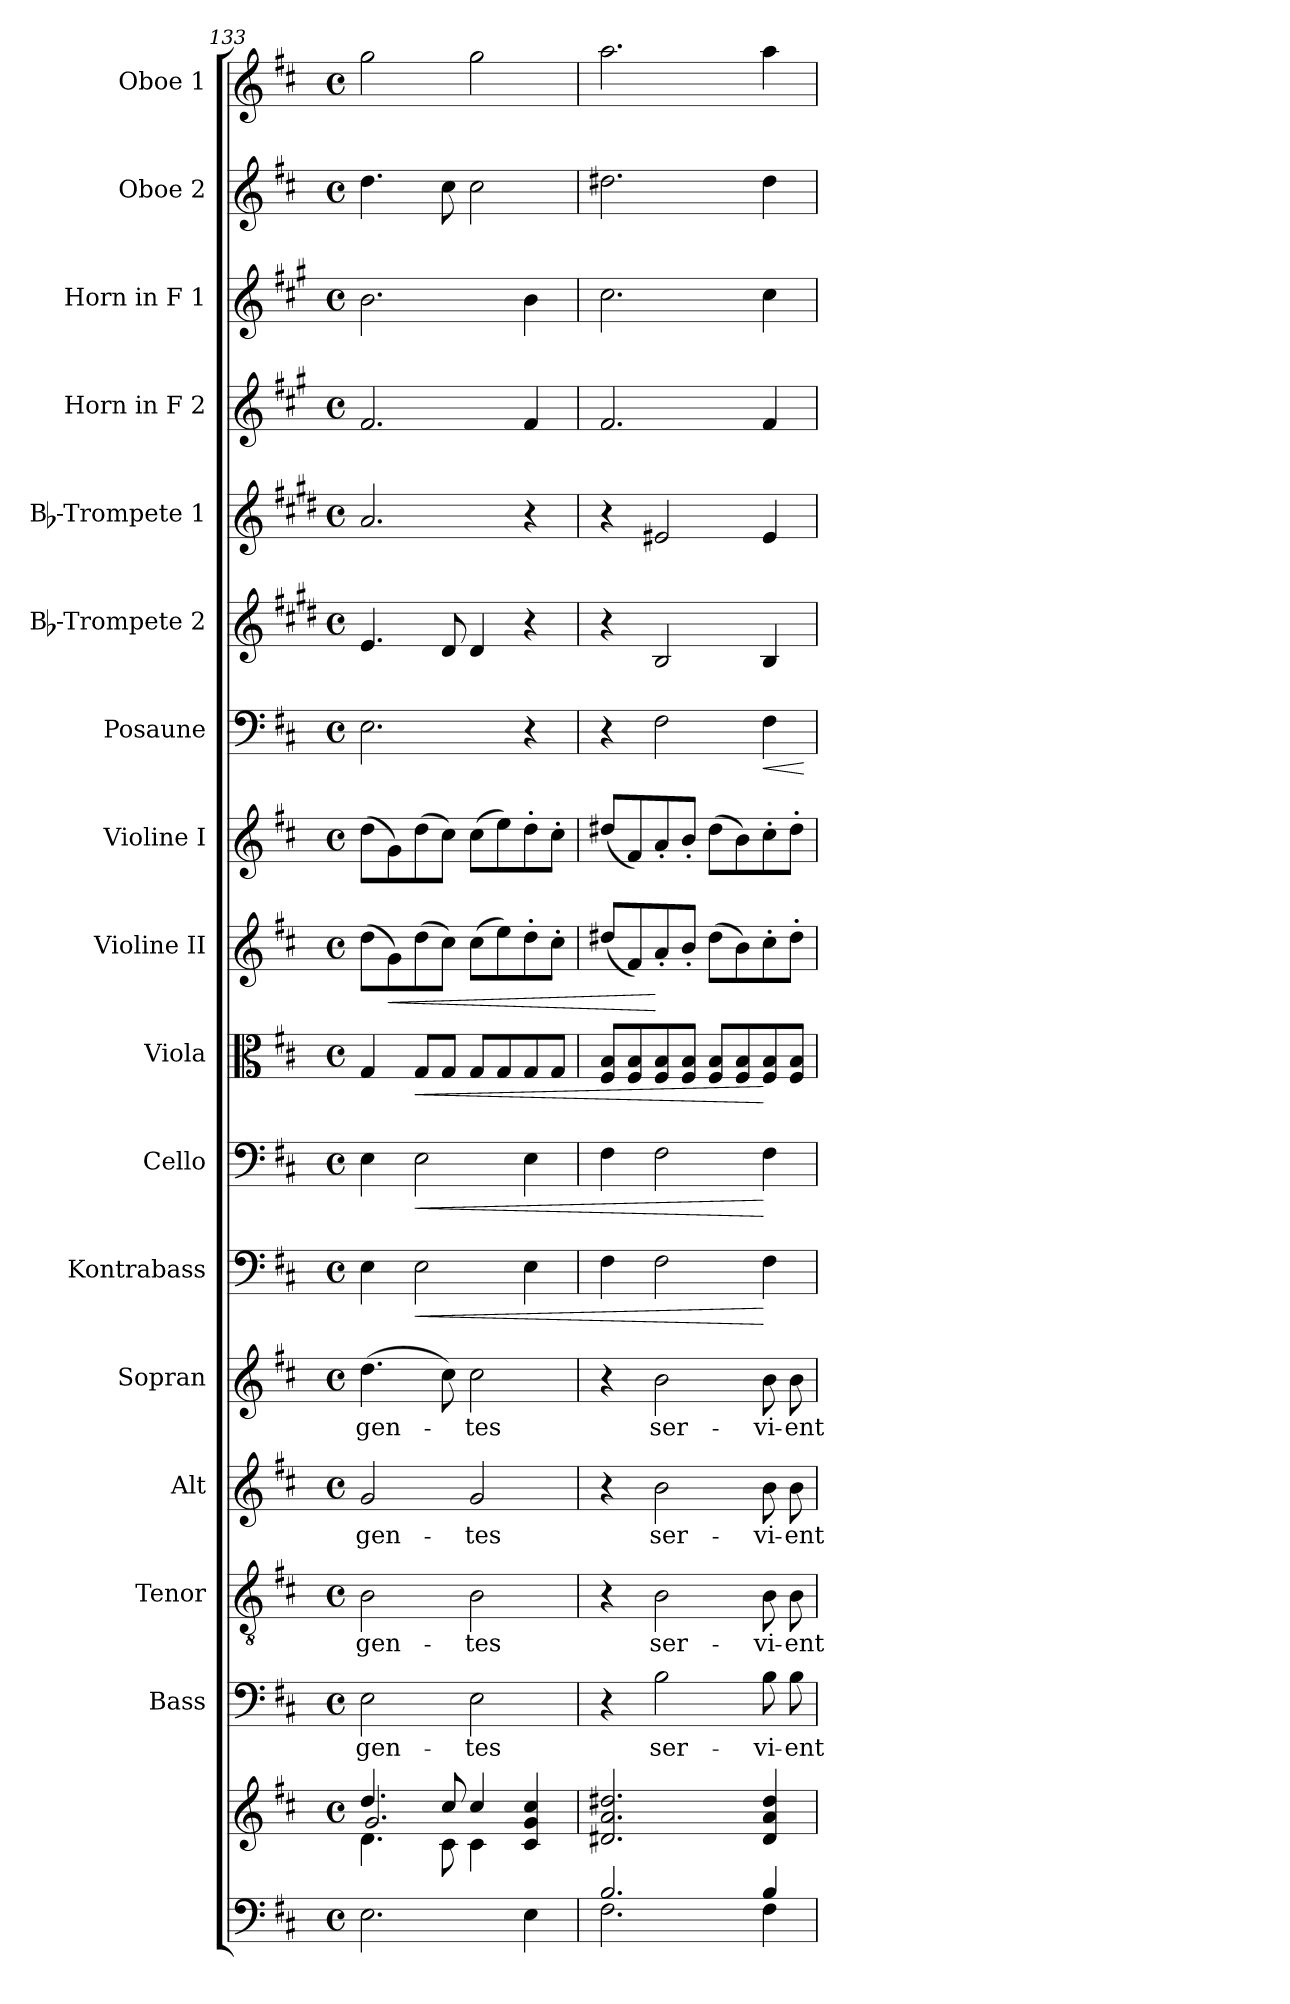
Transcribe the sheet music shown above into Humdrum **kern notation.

**kern	**kern	**kern	**text	**kern	**text	**kern	**text	**kern	**text	**kern	**dynam	**kern	**dynam	**kern	**dynam	**kern	**dynam	**kern	**kern	**dynam	**kern	**kern	**kern	**kern	**kern	**kern
*part17	*part17	*part16	*part16	*part15	*part15	*part14	*part14	*part13	*part13	*part12	*part12	*part11	*part11	*part10	*part10	*part9	*part9	*part8	*part7	*part7	*part6	*part5	*part4	*part3	*part2	*part1
*staff18	*staff17	*staff16	*staff16	*staff15	*staff15	*staff14	*staff14	*staff13	*staff13	*staff12	*staff12	*staff11	*staff11	*staff10	*staff10	*staff9	*staff9	*staff8	*staff7	*staff7	*staff6	*staff5	*staff4	*staff3	*staff2	*staff1
*	*	*I"Bass	*	*I"Tenor	*	*I"Alt	*	*I"Sopran	*	*I"Kontrabass	*	*I"Cello	*	*I"Viola	*	*I"Violine II	*	*I"Violine I	*I"Posaune	*	*I"Bb-Trompete 2	*I"Bb-Trompete 1	*I"Horn in F 2	*I"Horn in F 1	*I"Oboe 2	*I"Oboe 1
*	*	*I'B.	*	*I'T.	*	*I'A.	*	*I'S.	*	*I'Kb.	*	*	*	*I'Vla.	*	*I'Vl. II	*	*I'Vl. I	*I'Pos.	*	*I'Bb Trp. 2	*I'Bb Trp. 1	*	*	*I'Ob. 2	*I'Ob. 1
*clefF4	*clefG2	*clefF4	*	*clefGv2	*	*clefG2	*	*clefG2	*	*clefF4	*	*clefF4	*	*clefC3	*	*clefG2	*	*clefG2	*clefF4	*	*clefG2	*clefG2	*clefG2	*clefG2	*clefG2	*clefG2
*	*	*	*	*	*	*	*	*	*	*ITrd7c12	*	*	*	*	*	*	*	*	*	*	*ITrd1c2	*ITrd1c2	*ITrd4c7	*ITrd4c7	*	*
*k[f#c#]	*k[f#c#]	*k[f#c#]	*	*k[f#c#]	*	*k[f#c#]	*	*k[f#c#]	*	*k[f#c#]	*	*k[f#c#]	*	*k[f#c#]	*	*k[f#c#]	*	*k[f#c#]	*k[f#c#]	*	*k[f#c#]	*k[f#c#]	*k[f#c#]	*k[f#c#]	*k[f#c#]	*k[f#c#]
*D:	*D:	*D:	*	*D:	*	*D:	*	*D:	*	*D:	*	*D:	*	*D:	*	*D:	*	*D:	*D:	*	*D:	*D:	*D:	*D:	*D:	*D:
*M4/4	*M4/4	*M4/4	*	*M4/4	*	*M4/4	*	*M4/4	*	*M4/4	*	*M4/4	*	*M4/4	*	*M4/4	*	*M4/4	*M4/4	*	*M4/4	*M4/4	*M4/4	*M4/4	*M4/4	*M4/4
*met(c)	*met(c)	*met(c)	*	*met(c)	*	*met(c)	*	*met(c)	*	*met(c)	*	*met(c)	*	*met(c)	*	*met(c)	*	*met(c)	*met(c)	*	*met(c)	*met(c)	*met(c)	*met(c)	*met(c)	*met(c)
=133	=133	=133	=133	=133	=133	=133	=133	=133	=133	=133	=133	=133	=133	=133	=133	=133	=133	=133	=133	=133	=133	=133	=133	=133	=133	=133
*	*^	*	*	*	*	*	*	*	*	*	*	*	*	*	*	*	*	*	*	*	*	*	*	*	*	*
*	*	*^	*	*	*	*	*	*	*	*	*	*	*	*	*	*	*	*	*	*	*	*	*	*	*	*	*
!	!	!	!	!	!LO:LY:b	!	!LO:LY:b	!	!LO:LY:b	!	!LO:LY:b	!	!	!	!	!	!	!	!	!	!	!	!	!	!	!	!	!
2.E\	4.dd/	4.d\	2.g/	2E\	gen-	2B\	gen-	2g/	gen-	(>4.dd\	gen-	4EE\	.	4E\	.	4G/	.	(>8dd\L	.	(>8dd\L	2.E\	.	4.d/	2.g/	2.B/	2.e\	4.dd\	2gg\
!	!	!	!	!	!	!	!	!	!	!	!	!	!	!	!	!	!	!	!LO:HP:b	!	!	!	!	!	!	!	!	!
.	.	.	.	.	.	.	.	.	.	.	.	.	.	.	.	.	.	8g\)	<	8g\)	.	.	.	.	.	.	.	.
!	!	!	!	!	!	!	!	!	!	!	!	!	!LO:HP:b	!	!LO:HP:b	!	!LO:HP:b	!	!	!	!	!	!	!	!	!	!	!
.	.	.	.	.	.	.	.	.	.	.	.	2EE\	<	2E\	<	8G/L	<	(>8dd\	.	(>8dd\	.	.	.	.	.	.	.	.
.	8cc#/	8c#\	.	.	.	.	.	.	.	8cc#\)	.	.	.	.	.	8G/J	.	8cc#\J)	.	8cc#\J)	.	.	8c#/	.	.	.	8cc#\	.
!	!	!	!	!	!LO:LY:b	!	!LO:LY:b	!	!LO:LY:b	!	!LO:LY:b	!	!	!	!	!	!	!	!	!	!	!	!	!	!	!	!	!
.	4cc#/	4c#\	.	2E\	-tes	2B\	-tes	2g/	-tes	2cc#\	-tes	.	.	.	.	8G/L	.	(>8cc#\L	.	(>8cc#\L	.	.	4c#/	.	.	.	2cc#\	2gg\
.	.	.	.	.	.	.	.	.	.	.	.	.	.	.	.	8G/	.	8ee\)	.	8ee\)	.	.	.	.	.	.	.	.
4E\	4c#/ 4g/ 4cc#/	4ryy	4ryy	.	.	.	.	.	.	.	.	4EE\	.	4E\	.	8G/	.	8dd'>\	.	8dd'>\	4r	.	4r	4r	4B/	4e\	.	.
.	.	.	.	.	.	.	.	.	.	.	.	.	.	.	.	8G/J	.	8cc#'>\J	.	8cc#'>\J	.	.	.	.	.	.	.	.
*	*v	*v	*v	*	*	*	*	*	*	*	*	*	*	*	*	*	*	*	*	*	*	*	*	*	*	*	*	*
=134	=134	=134	=134	=134	=134	=134	=134	=134	=134	=134	=134	=134	=134	=134	=134	=134	=134	=134	=134	=134	=134	=134	=134	=134	=134	=134
*^	*	*	*	*	*	*	*	*	*	*	*	*	*	*	*	*	*	*	*	*	*	*	*	*	*	*
2.B/	2.F#\	2.d#X/ 2.a/ 2.dd#X/	4r	.	4r	.	4r	.	4r	.	4FF#\	.	4F#\	.	8F#/ 8B/L	.	(<8dd#X/L	.	(<8dd#X/L	4r	.	4r	4r	2.B/	2.f#\	2.dd#X\	2.aa\
.	.	.	.	.	.	.	.	.	.	.	.	.	.	.	8F#/ 8B/	.	8f#/)	.	8f#/)	.	.	.	.	.	.	.	.
!	!	!	!	!LO:LY:b	!	!LO:LY:b	!	!LO:LY:b	!	!LO:LY:b	!	!	!	!	!	!	!	!	!	!	!	!	!	!	!	!	!
.	.	.	2B\	ser-	2B\	ser-	2b\	ser-	2b\	ser-	2FF#\	.	2F#\	.	8F#/ 8B/	.	8a'</	[	8a'</	2F#\	.	2A/	2d#X/	.	.	.	.
.	.	.	.	.	.	.	.	.	.	.	.	.	.	.	8F#/ 8B/J	.	8b'</J	.	8b'</J	.	.	.	.	.	.	.	.
.	.	.	.	.	.	.	.	.	.	.	.	.	.	.	8F#/ 8B/L	.	(>8dd#\L	.	(>8dd#\L	.	.	.	.	.	.	.	.
.	.	.	.	.	.	.	.	.	.	.	.	.	.	.	8F#/ 8B/	.	8b\)	.	8b\)	.	.	.	.	.	.	.	.
!	!	!	!	!LO:LY:b	!	!LO:LY:b	!	!LO:LY:b	!	!LO:LY:b	!	!	!	!	!	!	!	!	!	!	!LO:HP:b	!	!	!	!	!	!
4B/	4F#\	4d#/ 4a/ 4dd#/	8B\	-vi-	8B\	-vi-	8b\	-vi-	8b\	-vi-	4FF#\	[	4F#\	[	8F#/ 8B/	[	8cc#'>\	.	8cc#'>\	4F#\	<	4A/	4d#/	4B/	4f#\	4dd#\	4aa\
!	!	!	!	!LO:LY:b	!	!LO:LY:b	!	!LO:LY:b	!	!LO:LY:b	!	!	!	!	!	!	!	!	!	!	!	!	!	!	!	!	!
.	.	.	8B\	-ent	8B\	-ent	8b\	-ent	8b\	-ent	.	.	.	.	8F#/ 8B/J	.	8dd#'>\J	.	8dd#'>\J	.	.	.	.	.	.	.	.
*v	*v	*	*	*	*	*	*	*	*	*	*	*	*	*	*	*	*	*	*	*	*	*	*	*	*	*	*
.	.	.	.	.	.	.	.	.	.	.	.	.	.	.	.	.	.	.	.	[	.	.	.	.	.	.
=	=	=	=	=	=	=	=	=	=	=	=	=	=	=	=	=	=	=	=	=	=	=	=	=	=	=
*-	*-	*-	*-	*-	*-	*-	*-	*-	*-	*-	*-	*-	*-	*-	*-	*-	*-	*-	*-	*-	*-	*-	*-	*-	*-	*-
